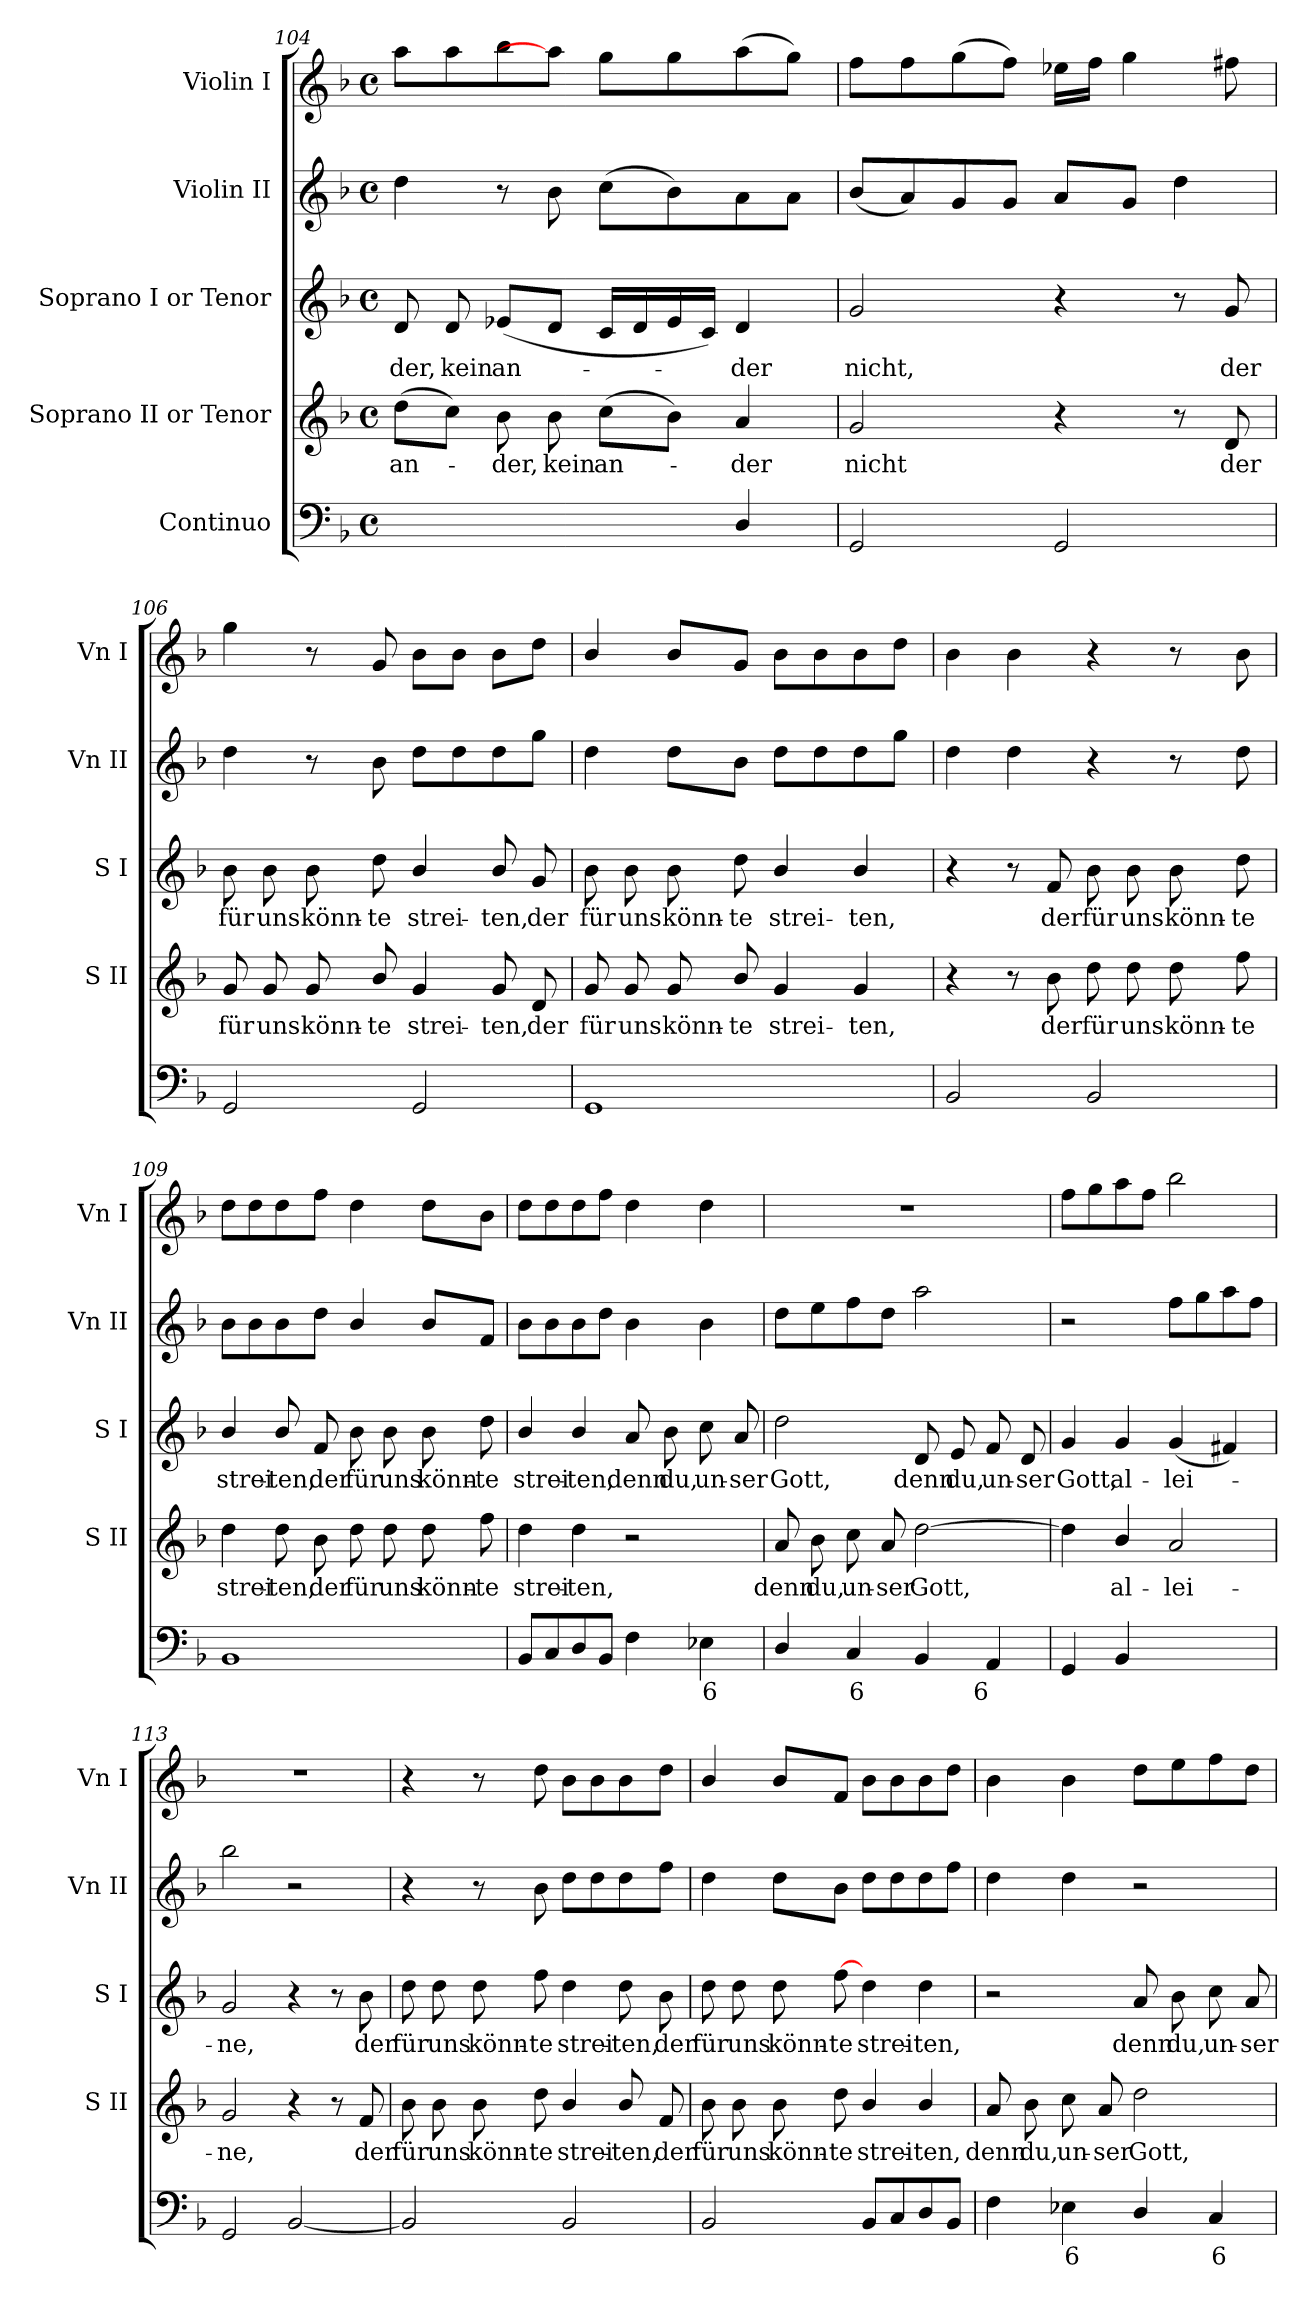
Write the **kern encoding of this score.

**kern	**text	**kern	**text	**kern	**text	**kern	**kern
*part5	*part5	*part4	*part4	*part3	*part3	*part2	*part1
*staff5	*staff5	*staff4	*staff4	*staff3	*staff3	*staff2	*staff1
*I"Continuo	*	*I"Soprano II or Tenor	*	*I"Soprano I or Tenor	*	*I"Violin II	*I"Violin I
*	*	*I'S II	*	*I'S I	*	*I'Vn II	*I'Vn I
*clefF4	*	*clefG2	*	*clefG2	*	*clefG2	*clefG2
*k[b-]	*	*k[b-]	*	*k[b-]	*	*k[b-]	*k[b-]
*F:	*	*F:	*	*F:	*	*F:	*F:
*M4/4	*	*M4/4	*	*M4/4	*	*M4/4	*M4/4
*met(c)	*	*met(c)	*	*met(c)	*	*met(c)	*met(c)
=104	=104	=104	=104	=104	=104	=104	=104
!	!LO:LY:b	!	!LO:LY:b	!	!LO:LY:b	!	!
[8Dyy	6	(>8ddL	an-	8d	der,	4dd	8aaL
!	!LO:LY:b	!	!	!	!LO:LY:b	!	!
8DLyy]	5	8ccJ)	.	8d	kein	.	8aa
!	!	!	!LO:LY:b	!	!LO:LY:b	!	!
8E-X	.	8b-	der,	(<8e-XL	an-	8r	8bb-
!	!	!	!LO:LY:b	!	!	!	!
8DJ	.	8b-	kein	8dJ	.	8b-	8aaJ]
!	!LO:LY:b	!	!LO:LY:b	!	!	!	!
[8Cyy	6	(>8ccL	an-	16cLL	.	(>8ccL	8ggL
.	.	.	.	16d	.	.	.
!	!LO:LY:b	!	!	!	!	!	!
8CLyy]	5	8b-J)	.	16e-	.	8b-)	8gg
.	.	.	.	16cJJ)	.	.	.
!	!	!	!LO:LY:b	!	!LO:LY:b	!	!
4D/	.	4a	der	4d	der	8a	(>8aa
.	.	.	.	.	.	8aJ	8ggJ)
!!LO:LB:g=z
=105	=105	=105	=105	=105	=105	=105	=105
!	!	!	!LO:LY:b	!	!LO:LY:b	!	!
2GG	.	2g	nicht	2g	nicht,	(<8b-L	8ffL
.	.	.	.	.	.	8a)	8ff
.	.	.	.	.	.	8g	(>8gg
.	.	.	.	.	.	8gJ	8ffJ)
2GG	.	4r	.	4r	.	8aL	16ee-XLL
.	.	.	.	.	.	.	16ffJJ
.	.	.	.	.	.	8gJ	4gg
.	.	8r	.	8r	.	4dd	.
!	!	!	!LO:LY:b	!	!LO:LY:b	!	!
.	.	8d	der	8g	der	.	8ff#X
!!LO:LB:g=z
=106	=106	=106	=106	=106	=106	=106	=106
!	!	!	!LO:LY:b	!	!LO:LY:b	!	!
2GG	.	8g/	für	8b-	für	4dd	4gg
!	!	!	!LO:LY:b	!	!LO:LY:b	!	!
.	.	8g/	uns	8b-	uns	.	.
!	!	!	!LO:LY:b	!	!LO:LY:b	!	!
.	.	8g/	könn-	8b-	könn-	8r	8r
!	!	!	!LO:LY:b	!	!LO:LY:b	!	!
.	.	8b-/	-te	8dd	-te	8b-	8g
!	!	!	!LO:LY:b	!	!LO:LY:b	!	!
2GG	.	4g/	strei-	4b-/	strei-	8ddL	8b-L
.	.	.	.	.	.	8dd	8b-J
!	!	!	!LO:LY:b	!	!LO:LY:b	!	!
.	.	8g/	-ten,	8b-/	-ten,	8dd	8b-L
!	!	!	!LO:LY:b	!	!LO:LY:b	!	!
.	.	8d	der	8g	der	8ggJ	8ddJ
=107	=107	=107	=107	=107	=107	=107	=107
!	!	!	!LO:LY:b	!	!LO:LY:b	!	!
1GG	.	8g	für	8b-	für	4dd	4b-/
!	!	!	!LO:LY:b	!	!LO:LY:b	!	!
.	.	8g	uns	8b-	uns	.	.
!	!	!	!LO:LY:b	!	!LO:LY:b	!	!
.	.	8g	könn-	8b-	könn-	8ddL	8b-L
!	!	!	!LO:LY:b	!	!LO:LY:b	!	!
.	.	8b-/	-te	8dd	-te	8b-J	8gJ
!	!	!	!LO:LY:b	!	!LO:LY:b	!	!
.	.	4g	strei-	4b-/	strei-	8ddL	8b-L
.	.	.	.	.	.	8dd	8b-
!	!	!	!LO:LY:b	!	!LO:LY:b	!	!
.	.	4g/	-ten,	4b-/	-ten,	8dd	8b-
.	.	.	.	.	.	8ggJ	8ddJ
=108	=108	=108	=108	=108	=108	=108	=108
2BB-	.	4r	.	4r	.	4dd	4b-
.	.	8r	.	8r	.	4dd	4b-
!	!	!	!LO:LY:b	!	!LO:LY:b	!	!
.	.	8b-	der	8f	der	.	.
!	!	!	!LO:LY:b	!	!LO:LY:b	!	!
2BB-	.	8dd	für	8b-	für	4r	4r
!	!	!	!LO:LY:b	!	!LO:LY:b	!	!
.	.	8dd	uns	8b-	uns	.	.
!	!	!	!LO:LY:b	!	!LO:LY:b	!	!
.	.	8dd	könn-	8b-	könn-	8r	8r
!	!	!	!LO:LY:b	!	!LO:LY:b	!	!
.	.	8ff	-te	8dd	-te	8dd	8b-
!!LO:LB:g=z
=109	=109	=109	=109	=109	=109	=109	=109
!	!	!	!LO:LY:b	!	!LO:LY:b	!	!
1BB-	.	4dd	strei-	4b-/	strei-	8b-L	8ddL
.	.	.	.	.	.	8b-	8dd
!	!	!	!LO:LY:b	!	!LO:LY:b	!	!
.	.	8dd	-ten,	8b-/	-ten,	8b-	8dd
!	!	!	!LO:LY:b	!	!LO:LY:b	!	!
.	.	8b-	der	8f	der	8ddJ	8ffJ
!	!	!	!LO:LY:b	!	!LO:LY:b	!	!
.	.	8dd	für	8b-	für	4b-/	4dd
!	!	!	!LO:LY:b	!	!LO:LY:b	!	!
.	.	8dd	uns	8b-	uns	.	.
!	!	!	!LO:LY:b	!	!LO:LY:b	!	!
.	.	8dd	könn-	8b-	könn-	8b-L	8ddL
!	!	!	!LO:LY:b	!	!LO:LY:b	!	!
.	.	8ff	-te	8dd	-te	8fJ	8b-J
!!LO:LB:g=z
=110	=110	=110	=110	=110	=110	=110	=110
!	!	!	!LO:LY:b	!	!LO:LY:b	!	!
8BB-L	.	4dd	strei-	4b-/	strei-	8b-L	8ddL
8C	.	.	.	.	.	8b-	8dd
!	!	!	!LO:LY:b	!	!LO:LY:b	!	!
8D	.	4dd	-ten,	4b-/	-ten,	8b-	8dd
8BB-J	.	.	.	.	.	8ddJ	8ffJ
!	!	!	!	!	!LO:LY:b	!	!
4F	.	2r	.	8a	denn	4b-	4dd
!	!	!	!	!	!LO:LY:b	!	!
.	.	.	.	8b-	du,	.	.
!	!LO:LY:b	!	!	!	!LO:LY:b	!	!
4E-X	6	.	.	8cc	un-	4b-	4dd
!	!	!	!	!	!LO:LY:b	!	!
.	.	.	.	8a	-ser	.	.
=111	=111	=111	=111	=111	=111	=111	=111
!	!	!	!LO:LY:b	!	!LO:LY:b	!	!
4D/	.	8a	denn	2dd	Gott,	8ddL	1r
!	!	!	!LO:LY:b	!	!	!	!
.	.	8b-	du,	.	.	8ee	.
!	!LO:LY:b	!	!LO:LY:b	!	!	!	!
4C	6	8cc	un-	.	.	8ff	.
!	!	!	!LO:LY:b	!	!	!	!
.	.	8a	-ser	.	.	8ddJ	.
!	!	!	!LO:LY:b	!	!LO:LY:b	!	!
4BB-	.	[2dd	Gott,	8d	denn	2aa	.
!	!	!	!	!	!LO:LY:b	!	!
.	.	.	.	8e/	du,	.	.
!	!LO:LY:b	!	!	!	!LO:LY:b	!	!
4AA	6	.	.	8f	un-	.	.
!	!	!	!	!	!LO:LY:b	!	!
.	.	.	.	8d	-ser	.	.
!!LO:LB:g=z
=112	=112	=112	=112	=112	=112	=112	=112
!	!	!	!	!	!LO:LY:b	!	!
4GG	.	4dd]	.	4g/	Gott,	2r	8ffL
.	.	.	.	.	.	.	8gg
!	!	!	!LO:LY:b	!	!LO:LY:b	!	!
4BB-	.	4b-/	al-	4g	al-	.	8aa
.	.	.	.	.	.	.	8ffJ
!	!LO:LY:b	!	!LO:LY:b	!	!LO:LY:b	!	!
[4Dyy	4	2a	-lei-	(<4g	-lei-	8ffL	2bb-
.	.	.	.	.	.	8gg	.
4Dyy]	.	.	.	4f#X)	.	8aa	.
.	.	.	.	.	.	8ffJ	.
!!LO:LB:g=z
=113	=113	=113	=113	=113	=113	=113	=113
!	!	!	!LO:LY:b	!	!LO:LY:b	!	!
2GG	.	2g	-ne,	2g	ne,	2bb-	1r
[2BB-	.	4r	.	4r	.	2r	.
.	.	8r	.	8r	.	.	.
!	!	!	!LO:LY:b	!	!LO:LY:b	!	!
.	.	8f	der	8b-	der	.	.
=114	=114	=114	=114	=114	=114	=114	=114
!	!	!	!LO:LY:b	!	!LO:LY:b	!	!
2BB-]	.	8b-	für	8dd	für	4r	4r
!	!	!	!LO:LY:b	!	!LO:LY:b	!	!
.	.	8b-	uns	8dd	uns	.	.
!	!	!	!LO:LY:b	!	!LO:LY:b	!	!
.	.	8b-	könn-	8dd	könn-	8r	8r
!	!	!	!LO:LY:b	!	!LO:LY:b	!	!
.	.	8dd	-te	8ff	-te	8b-	8dd
!	!	!	!LO:LY:b	!	!LO:LY:b	!	!
2BB-	.	4b-/	strei-	4dd	strei-	8ddL	8b-L
.	.	.	.	.	.	8dd	8b-
!	!	!	!LO:LY:b	!	!LO:LY:b	!	!
.	.	8b-/	-ten,	8dd	-ten,	8dd	8b-
!	!	!	!LO:LY:b	!	!LO:LY:b	!	!
.	.	8f	der	8b-	der	8ffJ	8ddJ
=115	=115	=115	=115	=115	=115	=115	=115
!	!	!	!LO:LY:b	!	!LO:LY:b	!	!
2BB-	.	8b-	für	8dd	für	4dd	4b-/
!	!	!	!LO:LY:b	!	!LO:LY:b	!	!
.	.	8b-	uns	8dd	uns	.	.
!	!	!	!LO:LY:b	!	!LO:LY:b	!	!
.	.	8b-	könn-	8dd	könn-	8ddL	8b-L
!	!	!	!LO:LY:b	!	!LO:LY:b	!	!
.	.	8dd	-te	[8ff	-te	8b-J	8fJ
!	!	!	!LO:LY:b	!	!LO:LY:b	!	!
8BB-L	.	4b-/	strei-	4dd	strei-	8ddL	8b-L
8C	.	.	.	.	.	8dd	8b-
!	!	!	!LO:LY:b	!	!LO:LY:b	!	!
8D	.	4b-/	-ten,	4dd	-ten,	8dd	8b-
8BB-J	.	.	.	.	.	8ffJ	8ddJ
!!LO:LB:g=z
=116	=116	=116	=116	=116	=116	=116	=116
!	!	!	!LO:LY:b	!	!	!	!
4F	.	8a	denn	2r	.	4dd	4b-
!	!	!	!LO:LY:b	!	!	!	!
.	.	8b-	du,	.	.	.	.
!	!LO:LY:b	!	!LO:LY:b	!	!	!	!
4E-X	6	8cc	un-	.	.	4dd	4b-
!	!	!	!LO:LY:b	!	!	!	!
.	.	8a	-ser	.	.	.	.
!	!	!	!LO:LY:b	!	!LO:LY:b	!	!
4D/	.	2dd	Gott,	8a	denn	2r	8ddL
!	!	!	!	!	!LO:LY:b	!	!
.	.	.	.	8b-	du,	.	8ee
!	!LO:LY:b	!	!	!	!LO:LY:b	!	!
4C	6	.	.	8cc	un--	.	8ff
!	!	!	!	!	!LO:LY:b	!	!
.	.	.	.	8a	-ser	.	8ddJ
=	=	=	=	=	=	=	=
*-	*-	*-	*-	*-	*-	*-	*-
